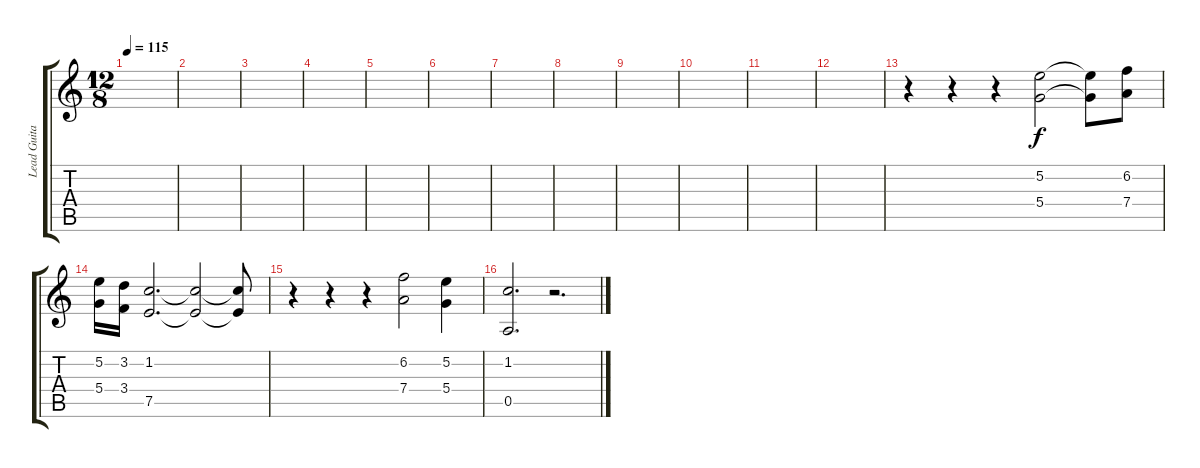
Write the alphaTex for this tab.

\track ("Lead Guitar" "Lead Guita") {instrument distortionguitar}
\staff {score tabs}
\tuning (E4 B3 G3 D3 A2 E2) {hide}
\ts (12 8)
\tempo 115
\clef g2
\ks c
|
|
|
|
|
|
|
|
|
|
|
|
r.4 r.4 r.4 (5.2 5.4).2 (5.2{t} 5.4{t}).8 (6.2 7.4).8 |
(5.2 5.4).16 (3.2 3.4).16 (1.2 7.5).2{d} (1.2{t} 7.5{t}).2 (1.2{t} 7.5{t}).8 |
r.4 r.4 r.4 (6.2 7.4).2 (5.2 5.4).4 |
(1.2 0.5).2{d} r.2{d}
